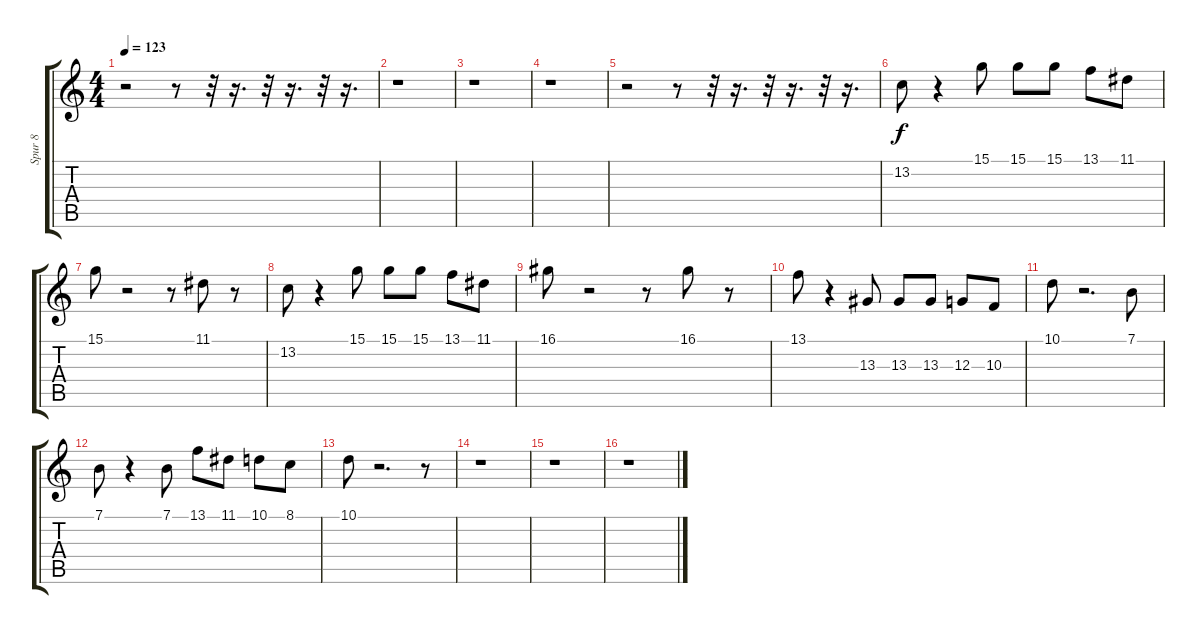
\track ("Spur 8" "Spur 8") {instrument musicbox}
\staff {score tabs}
\tuning (E4 B3 G3 D3 A2 E2) {hide}
\ts (4 4)
\tempo 123
\clef g2
\ks c
r.2{dy f} r.8 r.32 r.16{d} r.32 r.16{d} r.32 r.16{d} |
r.1 |
r.1 |
r.1 |
r.2 r.8 r.32 r.16{d} r.32 r.16{d} r.32 r.16{d} |
13.2.8 r.4 15.1.8 15.1.8 15.1.8 13.1.8 11.1.8 |
15.1.8 r.2 r.8 11.1.8 r.8 |
13.2.8 r.4 15.1.8 15.1.8 15.1.8 13.1.8 11.1.8 |
16.1.8 r.2 r.8 16.1.8 r.8 |
13.1.8 r.4 13.3.8 13.3.8 13.3.8 12.3.8 10.3.8 |
10.1.8 r.2{d} 7.1.8 |
7.1.8 r.4 7.1.8 13.1.8 11.1.8 10.1.8 8.1.8 |
10.1.8 r.2{d} r.8 |
r.1 |
r.1 |
r.1
